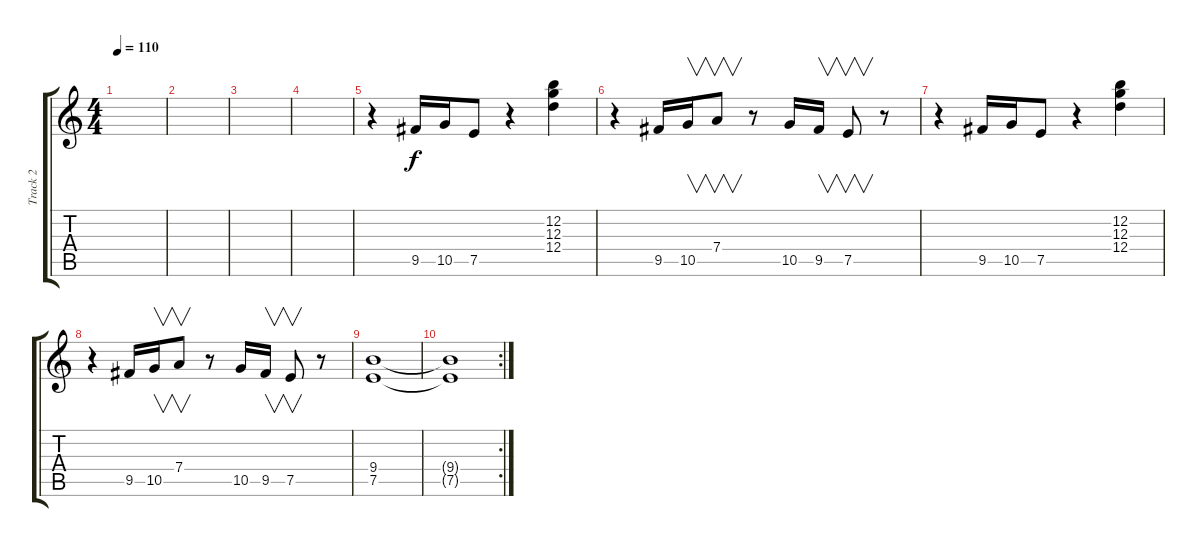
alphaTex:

\track ("Track 2" "Track 2") {instrument overdrivenguitar}
\staff {score tabs}
\tuning (E4 B3 G3 D3 A2 E2) {hide}
\ts (4 4)
\tempo 110
\clef g2
\ks c
|
|
|
|
r.4 9.5.16 10.5.16 7.5.8 r.4 (12.2 12.3 12.4).4 |
r.4 9.5.16 10.5.16{v} 7.4.8{v} r.8 10.5.16 9.5.16{v} 7.5.8{v} r.8 |
r.4 9.5.16 10.5.16 7.5.8 r.4 (12.2 12.3 12.4).4 |
r.4 9.5.16 10.5.16{v} 7.4.8{v} r.8 10.5.16 9.5.16{v} 7.5.8{v} r.8 |
(9.4 7.5).1 |
\rc 2
(9.4{t} 7.5{t}).1
